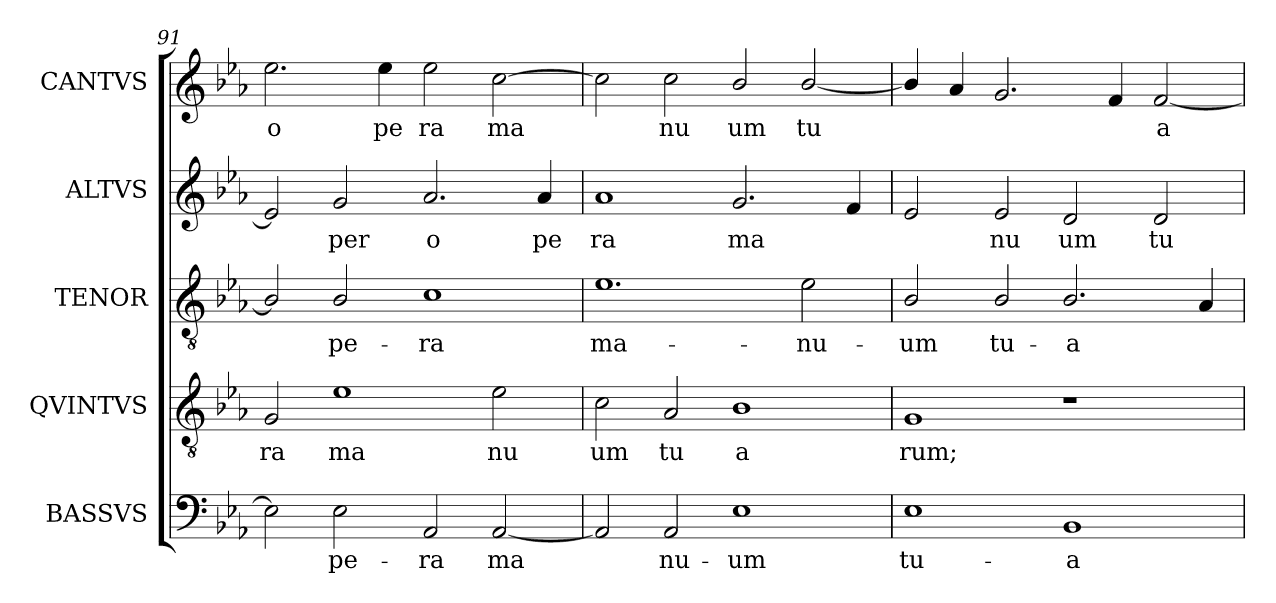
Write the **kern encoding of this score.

**kern	**text	**kern	**text	**kern	**text	**kern	**text	**kern	**text
*part5	*part5	*part4	*part4	*part3	*part3	*part2	*part2	*part1	*part1
*staff5	*staff5	*staff4	*staff4	*staff3	*staff3	*staff2	*staff2	*staff1	*staff1
*I"BASSVS	*	*I"QVINTVS	*	*I"TENOR	*	*I"ALTVS	*	*I"CANTVS	*
!!LO:PB:g=z
*clefF4	*	*clefGv2	*	*clefGv2	*	*clefG2	*	*clefG2	*
*k[b-e-a-]	*	*k[b-e-a-]	*	*k[b-e-a-]	*	*k[b-e-a-]	*	*k[b-e-a-]	*
*E-:	*	*E-:	*	*E-:	*	*E-:	*	*E-:	*
=91	=91	=91	=91	=91	=91	=91	=91	=91	=91
!	!LO:LY:b:cj	!	!LO:LY:b:cj	!	!LO:LY:b:cj	!	!LO:LY:b:cj	!	!LO:LY:a:cj
2E-\]	.	2G/	ra	2B-/]	.	2e-/]	--	2.ee-\	o
!	!LO:LY:b:cj	!	!LO:LY:b:cj	!	!LO:LY:b:cj	!	!LO:LY:b:cj	!	!
2E-\	pe-	1e-	ma	2B-/	pe-	2g/	-per	.	.
!	!	!	!	!	!	!	!	!	!LO:LY:a:cj
.	.	.	.	.	.	.	.	4ee-\	pe
!	!LO:LY:b:cj	!	!	!	!LO:LY:b:cj	!	!LO:LY:b:cj	!	!LO:LY:a:cj
2AA-/	-ra	.	.	1c	-ra	2.a-/	o	2ee-\	ra
!	!LO:LY:b:cj	!	!LO:LY:b:cj	!	!	!	!	!	!LO:LY:a:cj
[<2AA-/	ma-	2e-\	nu	.	.	.	.	[>2cc\	ma
!	!	!	!	!	!	!	!LO:LY:b:cj	!	!
.	.	.	.	.	.	4a-/	pe	.	.
=92	=92	=92	=92	=92	=92	=92	=92	=92	=92
!	!LO:LY:b:cj	!	!LO:LY:b:cj	!	!LO:LY:b:cj	!	!LO:LY:b:cj	!	!LO:LY:a:cj
2AA-/]	--	2c\	um	1.e-	ma-	1a-	ra	2cc\]	.
!	!LO:LY:b:cj	!	!LO:LY:b:cj	!	!	!	!	!	!LO:LY:a:cj
2AA-/	-nu-	2A-/	tu	.	.	.	.	2cc\	nu
!	!LO:LY:b:cj	!	!LO:LY:b:cj	!	!	!	!LO:LY:b:cj	!	!LO:LY:a:cj
1E-	-um	1B-	a	.	.	2.g/	ma	2b-/	um
!	!	!	!	!	!LO:LY:b:cj	!	!	!	!LO:LY:a:cj
.	.	.	.	2e-\	-nu-	.	.	[<2b-/	tu
!	!	!	!	!	!	!	!LO:LY:b:cj	!	!
.	.	.	.	.	.	4f/	.	.	.
=93	=93	=93	=93	=93	=93	=93	=93	=93	=93
!	!LO:LY:b:cj	!	!LO:LY:b:cj	!	!LO:LY:b:cj	!	!LO:LY:b:cj	!	!LO:LY:a:cj
1E-	tu-	1G	rum;	2B-/	-um	2e-/	.	4b-/]	.
!	!	!	!	!	!	!	!	!	!LO:LY:a:cj
.	.	.	.	.	.	.	.	4a-/	.
!	!	!	!	!	!LO:LY:b:cj	!	!LO:LY:b:cj	!	!LO:LY:a:cj
.	.	.	.	2B-/	tu-	2e-/	nu	2.g/	.
!	!LO:LY:b:cj	!	!	!	!LO:LY:b:cj	!	!LO:LY:b:cj	!	!
1BB-	-a-	1r	.	2.B-/	-a-	2d/	um	.	.
!	!	!	!	!	!	!	!	!	!LO:LY:a:cj
.	.	.	.	.	.	.	.	4f/	.
!	!	!	!	!	!	!	!LO:LY:b:cj	!	!LO:LY:a:cj
.	.	.	.	.	.	2d/	tu	[<2f/	a
!	!	!	!	!	!LO:LY:b:cj	!	!	!	!
.	.	.	.	4A-/	--	.	.	.	.
=	=	=	=	=	=	=	=	=	=
*-	*-	*-	*-	*-	*-	*-	*-	*-	*-
